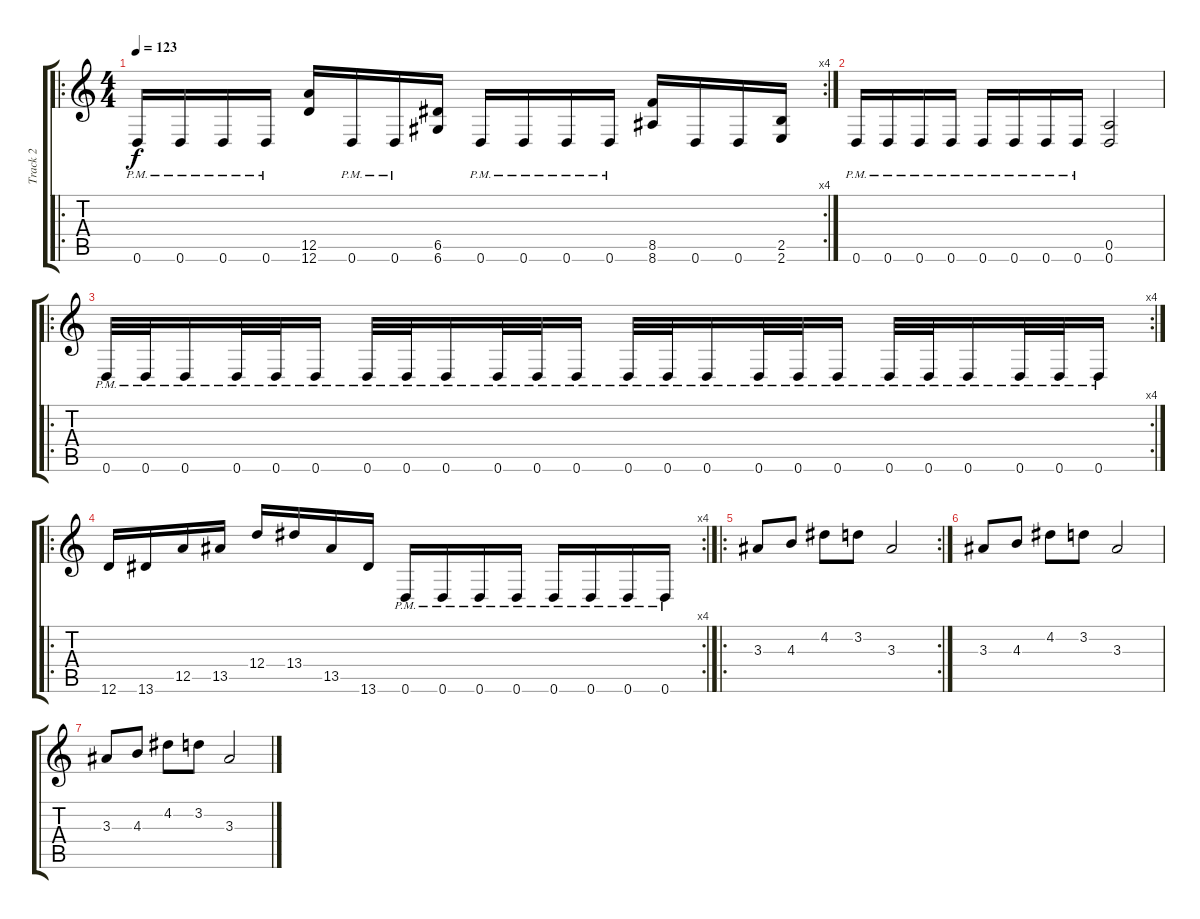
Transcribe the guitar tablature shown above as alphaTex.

\track ("Track 2" "Track 2") {instrument overdrivenguitar}
\staff {score tabs}
\tuning (E4 B3 G3 D3 A2 D2) {hide}
\ro
\rc 4
\ts (4 4)
\tempo 123
\clef g2
\ks c
0.6{pm}.16{dy f} 0.6{pm}.16 0.6{pm}.16 0.6{pm}.16 (12.5 12.6).16 0.6{pm}.16 0.6{pm}.16 (6.5 6.6).16 0.6{pm}.16 0.6{pm}.16 0.6{pm}.16 0.6{pm}.16 (8.5 8.6).16 0.6.16 0.6.16 (2.5 2.6).16 |
0.6{pm}.16 0.6{pm}.16 0.6{pm}.16 0.6{pm}.16 0.6{pm}.16 0.6{pm}.16 0.6{pm}.16 0.6{pm}.16 (0.5 0.6).2 |
\ro
\rc 4
0.6{pm}.32 0.6{pm}.32 0.6{pm}.16 0.6{pm}.32 0.6{pm}.32 0.6{pm}.16 0.6{pm}.32 0.6{pm}.32 0.6{pm}.16 0.6{pm}.32 0.6{pm}.32 0.6{pm}.16 0.6{pm}.32 0.6{pm}.32 0.6{pm}.16 0.6{pm}.32 0.6{pm}.32 0.6{pm}.16 0.6{pm}.32 0.6{pm}.32 0.6{pm}.16 0.6{pm}.32 0.6{pm}.32 0.6{pm}.16 |
\ro
\rc 4
12.6.16 13.6.16 12.5.16 13.5.16 12.4.16 13.4.16 13.5.16 13.6.16 0.6{pm}.16 0.6{pm}.16 0.6{pm}.16 0.6{pm}.16 0.6{pm}.16 0.6{pm}.16 0.6{pm}.16 0.6{pm}.16 |
\ro
\rc 2
3.3.8 4.3.8 4.2.8 3.2.8 3.3.2 |
3.3.8 4.3.8 4.2.8 3.2.8 3.3.2 |
3.3.8 4.3.8 4.2.8 3.2.8 3.3.2
